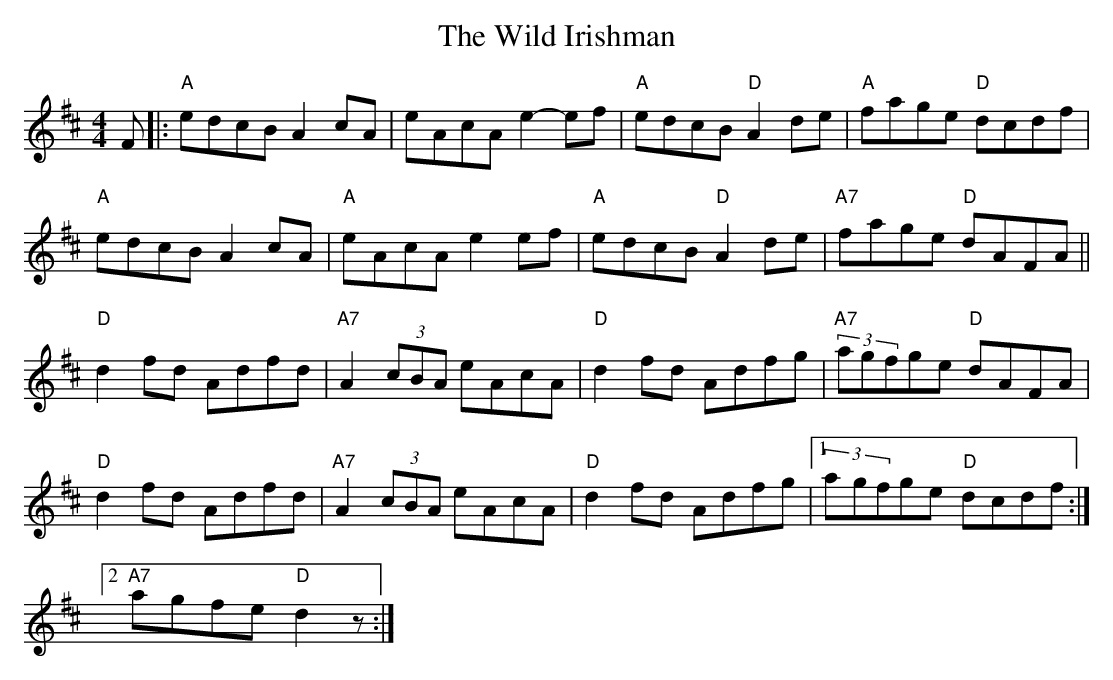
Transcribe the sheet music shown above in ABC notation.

X:1
T:The Wild Irishman
M:4/4
L:1/4
K:D
F/2|:"A"e/2d/2c/2B/2 Ac/2A/2|e/2A/2c/2A/2 e-e/2f/2|"A"e/2d/2c/2B/2 "D"Ad/2e/2|\
"A"f/2a/2g/2e/2 "D"d/2c/2d/2f/2|
"A"e/2d/2c/2B/2 Ac/2A/2|"A"e/2A/2c/2A/2 ee/2f/2|"A"e/2d/2c/2B/2 "D"Ad/2e/2|\
"A7"f/2a/2g/2e/2 "D"d/2A/2F/2A/2||
"D"df/2d/2 A/2d/2f/2d/2|"A7"A(3c/2B/2A/2 e/2A/2c/2A/2|"D"df/2d/2 A/2d/2f/2g/2|\
(3"A7"a/2g/2f/2g/2e/2 "D"d/2A/2F/2A/2|
"D"df/2d/2 A/2d/2f/2d/2|"A7"A(3c/2B/2A/2 e/2A/2c/2A/2|"D"df/2d/2 A/2d/2f/2g/2|\
 [1(3a/2-g/2f/2g/2e/2 "D"d/2c/2d/2f/2:|
 [2"A7"a/2g/2f/2e/2 "D"dz/2:|
